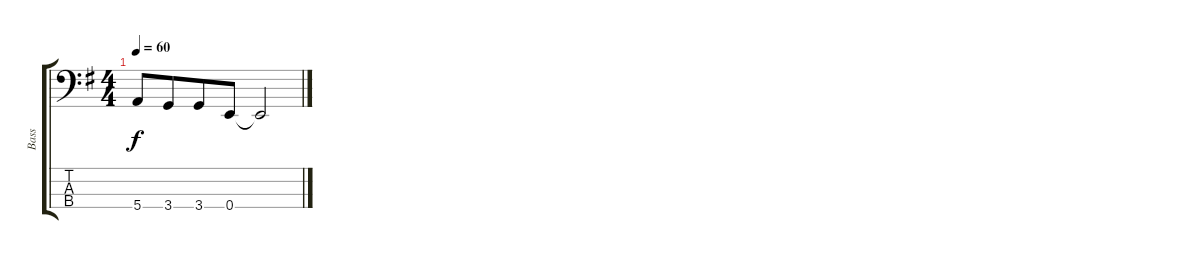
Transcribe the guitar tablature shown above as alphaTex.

\track ("Bass" "Bass") {instrument electricbassfinger}
\staff {score tabs}
\tuning (G2 D2 A1 E1) {hide}
\ts (4 4)
\tempo 60
\clef f4
\ks eminor
5.4.8{dy f} 3.4.8{beam merge} 3.4.8 0.4.8 0.4{t}.2
